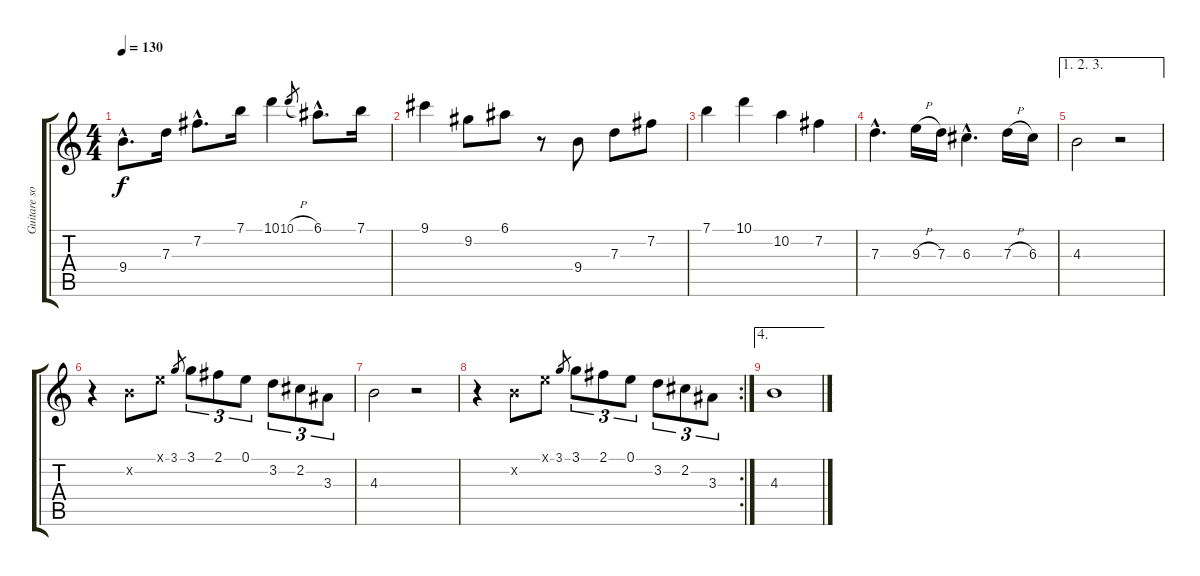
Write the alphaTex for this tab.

\track ("Guitare solo" "Guitare so") {instrument acousticguitarnylon}
\staff {score tabs}
\tuning (E4 B3 G3 D3 A2 E2) {hide}
\ts (4 4)
\tempo 130
\clef g2
\ks c
9.4{hac}.8{d dy f} 7.3.16 7.2{hac}.8{d} 7.1.16 10.1.4 10.1{h}.8{gr} 6.1{hac}.8{d} 7.1.16 |
9.1.4 9.2.8 6.1.8 r.8 9.4.8 7.3.8 7.2.8 |
7.1.4 10.1.4 10.2.4 7.2.4 |
7.3{hac}.4{d} 9.3{h}.16 7.3.16 6.3{hac}.4{d} 7.3{h}.16 6.3.16 |
\ae (1 2 3)
4.3.2 r.2 |
r.4 0.2{x}.8 0.1{x}.8 3.1.8{gr} 3.1.8{tu (3 2)} 2.1.8{tu (3 2)} 0.1.8{tu (3 2)} 3.2.8{tu (3 2)} 2.2.8{tu (3 2)} 3.3.8{tu (3 2)} |
4.3.2 r.2 |
\rc 2
r.4 0.2{x}.8 0.1{x}.8 3.1.8{gr} 3.1.8{tu (3 2)} 2.1.8{tu (3 2)} 0.1.8{tu (3 2)} 3.2.8{tu (3 2)} 2.2.8{tu (3 2)} 3.3.8{tu (3 2)} |
\ae 4
4.3.1
